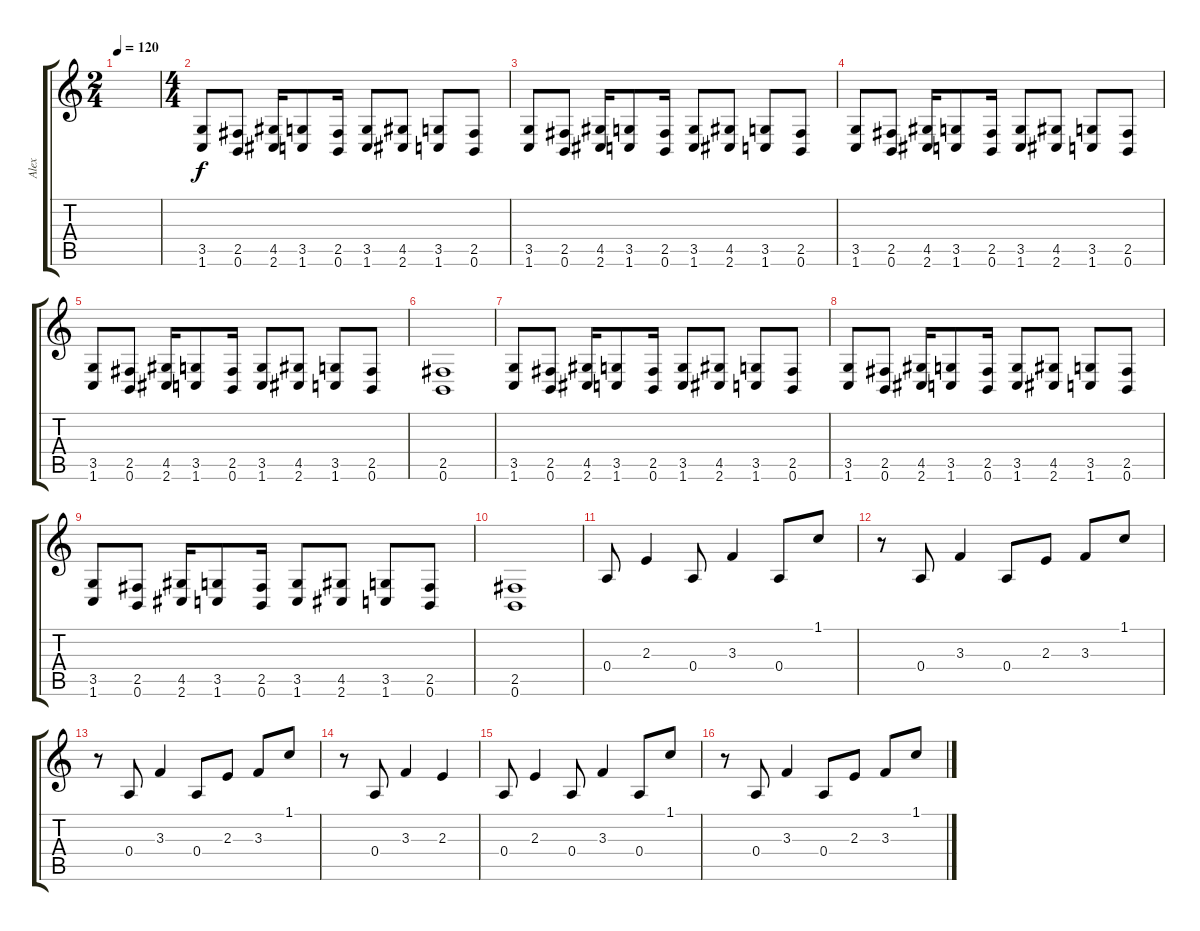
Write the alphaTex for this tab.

\track ("Alex" "Alex") {instrument overdrivenguitar}
\staff {score tabs}
\tuning (B3 Gb3 D3 A2 E2 B1) {hide}
\ts (2 4)
\tempo 120
\clef g2
\ks c
|
\ts (4 4)
(3.5 1.6).8 (2.5 0.6).8 (4.5 2.6).16 (3.5 1.6).8 (2.5 0.6).16 (3.5 1.6).8 (4.5 2.6).8 (3.5 1.6).8 (2.5 0.6).8 |
(3.5 1.6).8 (2.5 0.6).8 (4.5 2.6).16 (3.5 1.6).8 (2.5 0.6).16 (3.5 1.6).8 (4.5 2.6).8 (3.5 1.6).8 (2.5 0.6).8 |
(3.5 1.6).8 (2.5 0.6).8 (4.5 2.6).16 (3.5 1.6).8 (2.5 0.6).16 (3.5 1.6).8 (4.5 2.6).8 (3.5 1.6).8 (2.5 0.6).8 |
(3.5 1.6).8 (2.5 0.6).8 (4.5 2.6).16 (3.5 1.6).8 (2.5 0.6).16 (3.5 1.6).8 (4.5 2.6).8 (3.5 1.6).8 (2.5 0.6).8 |
(2.5 0.6).1 |
(3.5 1.6).8 (2.5 0.6).8 (4.5 2.6).16 (3.5 1.6).8 (2.5 0.6).16 (3.5 1.6).8 (4.5 2.6).8 (3.5 1.6).8 (2.5 0.6).8 |
(3.5 1.6).8 (2.5 0.6).8 (4.5 2.6).16 (3.5 1.6).8 (2.5 0.6).16 (3.5 1.6).8 (4.5 2.6).8 (3.5 1.6).8 (2.5 0.6).8 |
(3.5 1.6).8 (2.5 0.6).8 (4.5 2.6).16 (3.5 1.6).8 (2.5 0.6).16 (3.5 1.6).8 (4.5 2.6).8 (3.5 1.6).8 (2.5 0.6).8 |
(2.5 0.6).1 |
0.4.8{instrument electricguitarclean} 2.3.4 0.4.8 3.3.4 0.4.8 1.1.8 |
r.8 0.4.8 3.3.4 0.4.8 2.3.8 3.3.8 1.1.8 |
r.8 0.4.8 3.3.4 0.4.8 2.3.8 3.3.8 1.1.8 |
r.8 0.4.8 3.3.4 2.3.4 |
0.4.8{instrument electricguitarclean} 2.3.4 0.4.8 3.3.4 0.4.8 1.1.8 |
r.8 0.4.8 3.3.4 0.4.8 2.3.8 3.3.8 1.1.8
